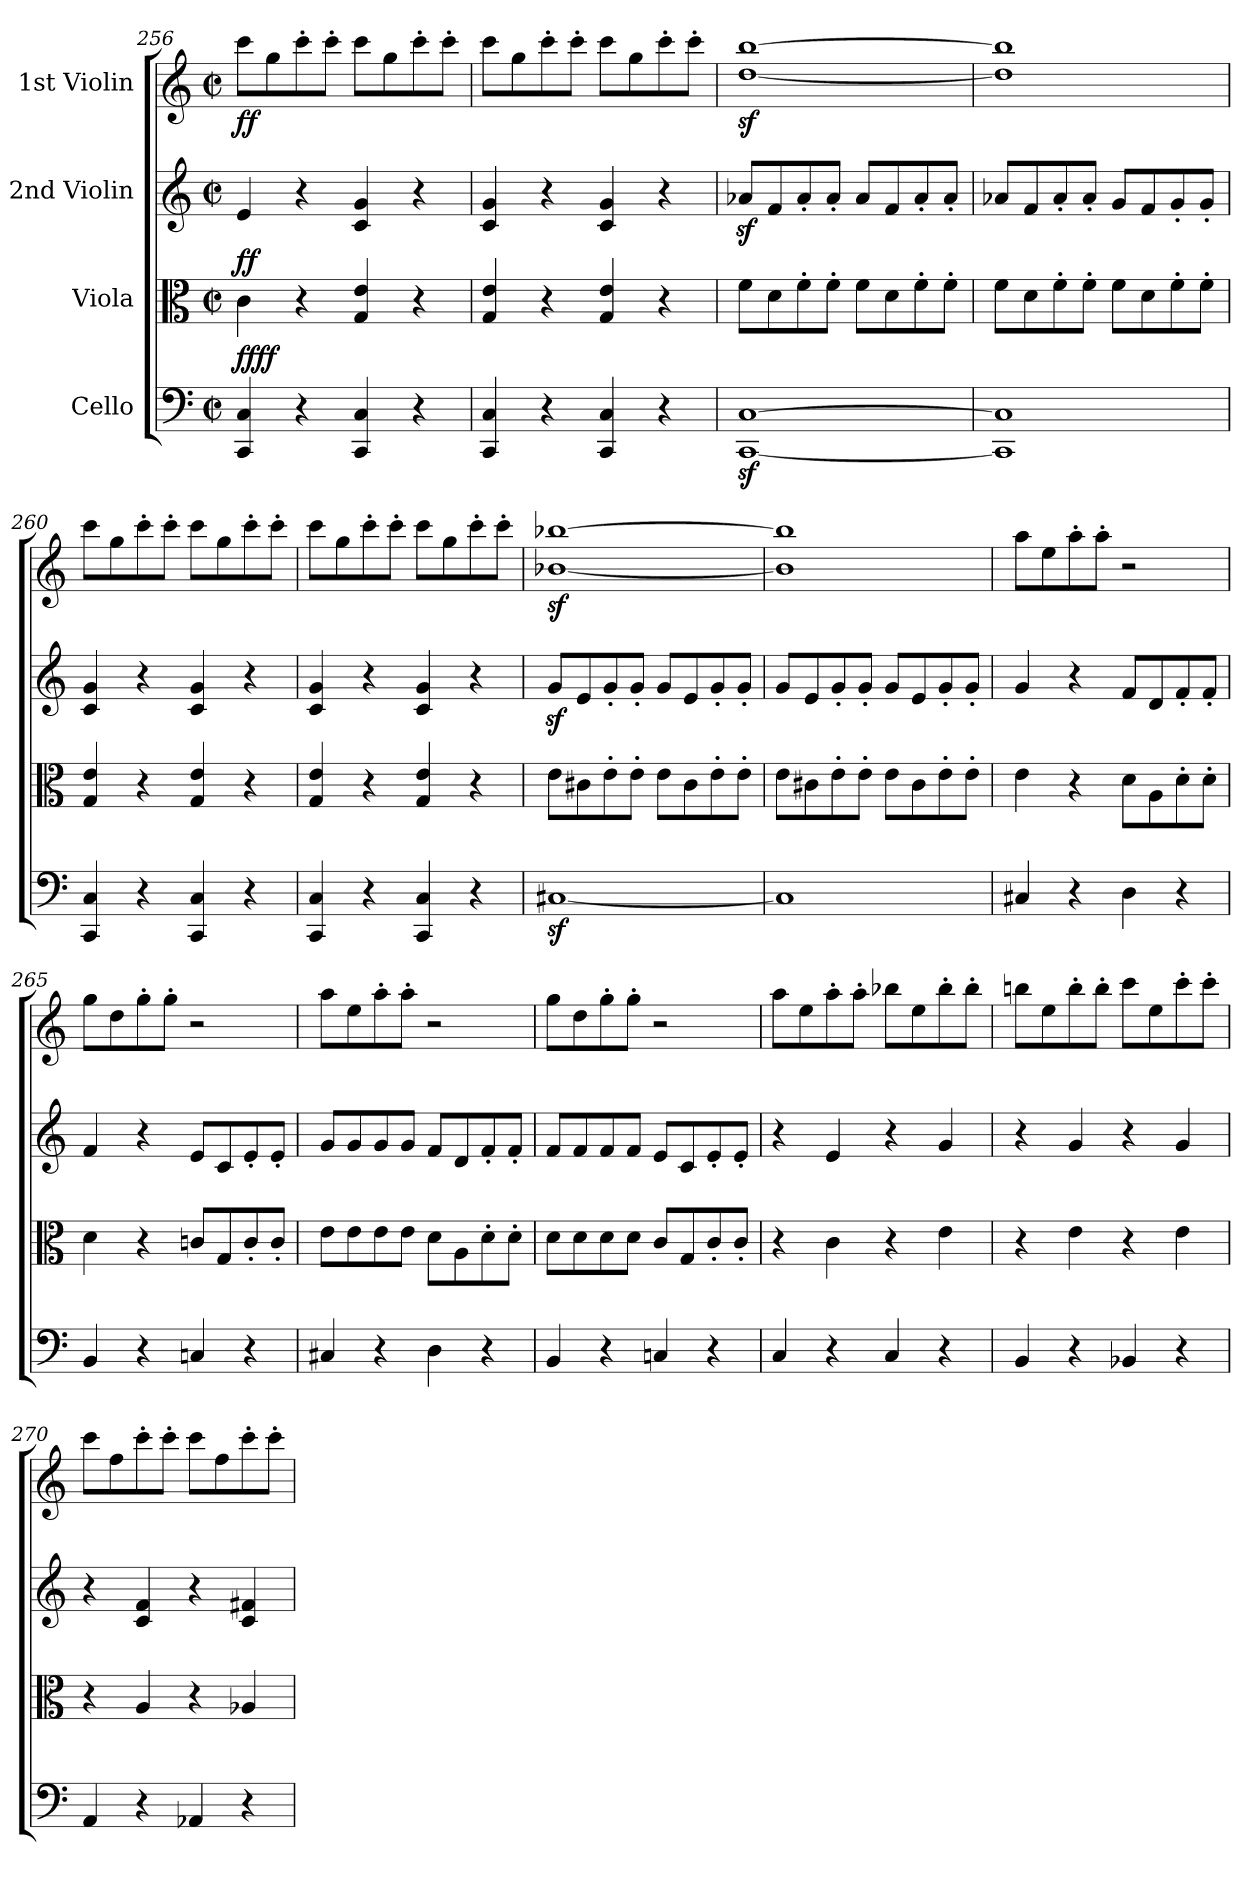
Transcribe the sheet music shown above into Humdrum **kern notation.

**kern	**dynam	**kern	**dynam	**kern	**kern	**dynam
*part4	*part4	*part3	*part3	*part2	*part1	*part1
*staff4	*staff4	*staff3	*staff3	*staff2	*staff1	*staff1
*I"Cello	*	*I"Viola	*	*I"2nd Violin	*I"1st Violin	*
*clefF4	*	*clefC3	*	*clefG2	*clefG2	*
*k[]	*	*k[]	*	*k[]	*k[]	*
*M2/2	*	*M2/2	*	*M2/2	*M2/2	*
*met(c|)	*	*met(c|)	*	*met(c|)	*met(c|)	*
=256	=256	=256	=256	=256	=256	=256
!	!LO:DY:a	!	!	!	!	!
!	!LO:DY:n=1:b	!	!LO:DY:a	!	!	!LO:DY:b
4CC/ 4C/	ff ff	4c\	ff	4e/	8ccc\L	ff
.	.	.	.	.	8gg\	.
4r	.	4r	.	4r	8ccc'\	.
.	.	.	.	.	8ccc'\J	.
4CC/ 4C/	.	4G/ 4e/	.	4c/ 4g/	8ccc\L	.
.	.	.	.	.	8gg\	.
4r	.	4r	.	4r	8ccc'\	.
.	.	.	.	.	8ccc'\J	.
=257	=257	=257	=257	=257	=257	=257
4CC/ 4C/	.	4G/ 4e/	.	4c/ 4g/	8ccc\L	.
.	.	.	.	.	8gg\	.
4r	.	4r	.	4r	8ccc'\	.
.	.	.	.	.	8ccc'\J	.
4CC/ 4C/	.	4G/ 4e/	.	4c/ 4g/	8ccc\L	.
.	.	.	.	.	8gg\	.
4r	.	4r	.	4r	8ccc'\	.
.	.	.	.	.	8ccc'\J	.
=258	=258	=258	=258	=258	=258	=258
[1CCz> [1Cz>	.	8f\L	.	8a-Xz</L	[1ddz< [1bbz<	.
.	.	8d\	.	8f/	.	.
.	.	8f'\	.	8a-'/	.	.
.	.	8f'\J	.	8a-'/J	.	.
.	.	8f\L	.	8a-/L	.	.
.	.	8d\	.	8f/	.	.
.	.	8f'\	.	8a-'/	.	.
.	.	8f'\J	.	8a-'/J	.	.
=259	=259	=259	=259	=259	=259	=259
1CC] 1C]	.	8f\L	.	8a-X/L	1dd] 1bb]	.
.	.	8d\	.	8f/	.	.
.	.	8f'\	.	8a-'/	.	.
.	.	8f'\J	.	8a-'/J	.	.
.	.	8f\L	.	8g/L	.	.
.	.	8d\	.	8f/	.	.
.	.	8f'\	.	8g'/	.	.
.	.	8f'\J	.	8g'/J	.	.
=260	=260	=260	=260	=260	=260	=260
4CC/ 4C/	.	4G/ 4e/	.	4c/ 4g/	8ccc\L	.
.	.	.	.	.	8gg\	.
4r	.	4r	.	4r	8ccc'\	.
.	.	.	.	.	8ccc'\J	.
4CC/ 4C/	.	4G/ 4e/	.	4c/ 4g/	8ccc\L	.
.	.	.	.	.	8gg\	.
4r	.	4r	.	4r	8ccc'\	.
.	.	.	.	.	8ccc'\J	.
=261	=261	=261	=261	=261	=261	=261
4CC/ 4C/	.	4G/ 4e/	.	4c/ 4g/	8ccc\L	.
.	.	.	.	.	8gg\	.
4r	.	4r	.	4r	8ccc'\	.
.	.	.	.	.	8ccc'\J	.
4CC/ 4C/	.	4G/ 4e/	.	4c/ 4g/	8ccc\L	.
.	.	.	.	.	8gg\	.
4r	.	4r	.	4r	8ccc'\	.
.	.	.	.	.	8ccc'\J	.
=262	=262	=262	=262	=262	=262	=262
[1C#Xz>	.	8e\L	.	8gz</L	[1b-Xz< [1bb-Xz<	.
.	.	8c#X\	.	8e/	.	.
.	.	8e'\	.	8g'/	.	.
.	.	8e'\J	.	8g'/J	.	.
.	.	8e\L	.	8g/L	.	.
.	.	8c#\	.	8e/	.	.
.	.	8e'\	.	8g'/	.	.
.	.	8e'\J	.	8g'/J	.	.
=263	=263	=263	=263	=263	=263	=263
1C#]	.	8e\L	.	8g/L	1b-] 1bb-]	.
.	.	8c#X\	.	8e/	.	.
.	.	8e'\	.	8g'/	.	.
.	.	8e'\J	.	8g'/J	.	.
.	.	8e\L	.	8g/L	.	.
.	.	8c#\	.	8e/	.	.
.	.	8e'\	.	8g'/	.	.
.	.	8e'\J	.	8g'/J	.	.
=264	=264	=264	=264	=264	=264	=264
4C#X/	.	4e\	.	4g/	8aa\L	.
.	.	.	.	.	8ee\	.
4r	.	4r	.	4r	8aa'\	.
.	.	.	.	.	8aa'\J	.
4D\	.	8d\L	.	8f/L	2r	.
.	.	8A\	.	8d/	.	.
4r	.	8d'\	.	8f'/	.	.
.	.	8d'\J	.	8f'/J	.	.
=265	=265	=265	=265	=265	=265	=265
4BB/	.	4d\	.	4f/	8gg\L	.
.	.	.	.	.	8dd\	.
4r	.	4r	.	4r	8gg'\	.
.	.	.	.	.	8gg'\J	.
4Cn/	.	8cn/L	.	8e/L	2r	.
.	.	8G/	.	8c/	.	.
4r	.	8c'/	.	8e'/	.	.
.	.	8c'/J	.	8e'/J	.	.
=266	=266	=266	=266	=266	=266	=266
4C#X/	.	8e\L	.	8g/L	8aa\L	.
.	.	8e\	.	8g/	8ee\	.
4r	.	8e\	.	8g/	8aa'\	.
.	.	8e\J	.	8g/J	8aa'\J	.
4D\	.	8d\L	.	8f/L	2r	.
.	.	8A\	.	8d/	.	.
4r	.	8d'\	.	8f'/	.	.
.	.	8d'\J	.	8f'/J	.	.
=267	=267	=267	=267	=267	=267	=267
4BB/	.	8d\L	.	8f/L	8gg\L	.
.	.	8d\	.	8f/	8dd\	.
4r	.	8d\	.	8f/	8gg'\	.
.	.	8d\J	.	8f/J	8gg'\J	.
4Cn/	.	8c/L	.	8e/L	2r	.
.	.	8G/	.	8c/	.	.
4r	.	8c'/	.	8e'/	.	.
.	.	8c'/J	.	8e'/J	.	.
=268	=268	=268	=268	=268	=268	=268
4C/	.	4r	.	4r	8aa\L	.
.	.	.	.	.	8ee\	.
4r	.	4c\	.	4e/	8aa'\	.
.	.	.	.	.	8aa'\J	.
4C/	.	4r	.	4r	8bb-X\L	.
.	.	.	.	.	8ee\	.
4r	.	4e\	.	4g/	8bb-'\	.
.	.	.	.	.	8bb-'\J	.
=269	=269	=269	=269	=269	=269	=269
4BB/	.	4r	.	4r	8bbn\L	.
.	.	.	.	.	8ee\	.
4r	.	4e\	.	4g/	8bb'\	.
.	.	.	.	.	8bb'\J	.
4BB-X/	.	4r	.	4r	8ccc\L	.
.	.	.	.	.	8ee\	.
4r	.	4e\	.	4g/	8ccc'\	.
.	.	.	.	.	8ccc'\J	.
=270	=270	=270	=270	=270	=270	=270
4AA/	.	4r	.	4r	8ccc\L	.
.	.	.	.	.	8ff\	.
4r	.	4A/	.	4c/ 4f/	8ccc'\	.
.	.	.	.	.	8ccc'\J	.
4AA-X/	.	4r	.	4r	8ccc\L	.
.	.	.	.	.	8ff\	.
4r	.	4A-X/	.	4c/ 4f#X/	8ccc'\	.
.	.	.	.	.	8ccc'\J	.
=	=	=	=	=	=	=
*-	*-	*-	*-	*-	*-	*-
